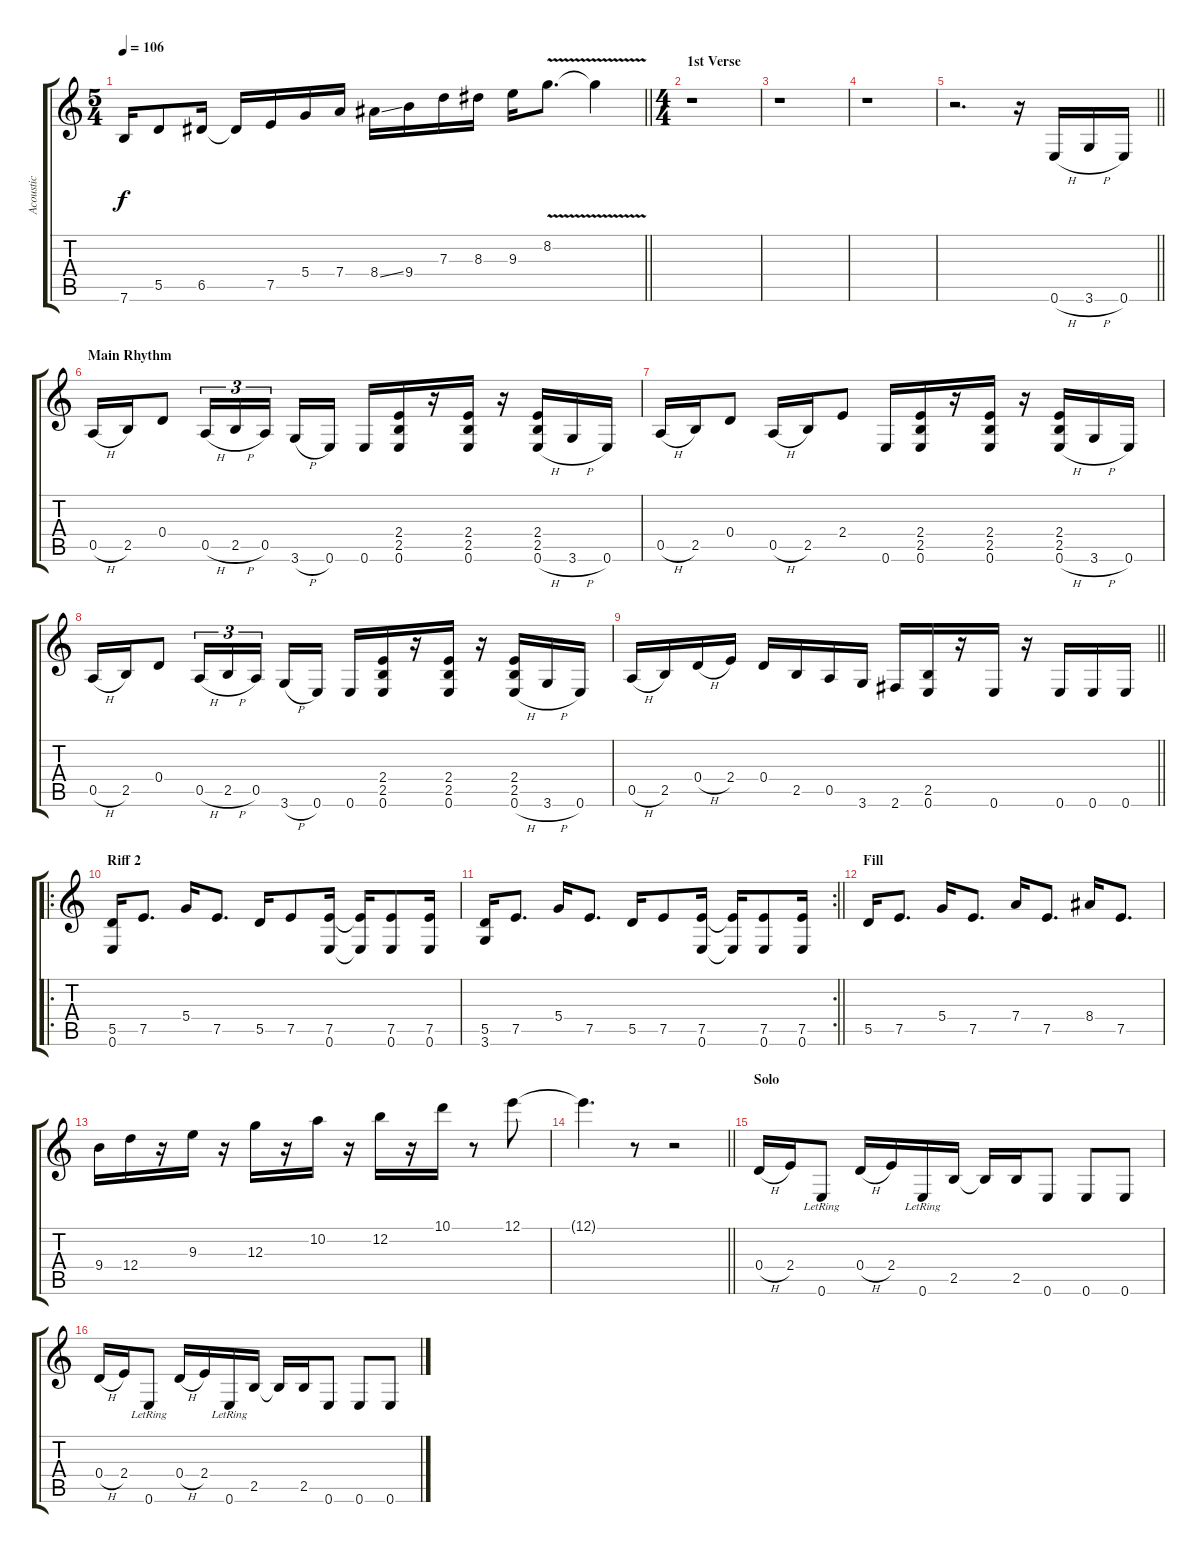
\track ("Acoustic" "Acoustic") {instrument acousticguitarsteel}
\staff {score tabs}
\tuning (E4 B3 G3 D3 A2 E2) {hide}
\ts (5 4)
\tempo 106
\clef g2
\barLineRight lightlight
\ks c
7.6.16{dy f} 5.5.8 6.5.16 6.5{t}.16 7.5.16 5.4.16 7.4.16 8.4{ss}.16 9.4.16 7.3.16 8.3.16 9.3.16 8.2{v}.8{d} 8.2{t}.4 |
\ts (4 4)
\section ("" "1st Verse")
r.1 |
r.1 |
r.1 |
\barLineRight lightlight
r.2{d} r.16 0.6{h}.16 3.6{h}.16 0.6.16 |
\section ("" "Main Rhythm")
0.5{h}.16 2.5.16 0.4.8 0.5{h}.16{tu (3 2)} 2.5{h}.16{tu (3 2)} 0.5.16{tu (3 2) beam splitsecondary} 3.6{h}.16 0.6.16 0.6.16 (2.4 2.5 0.6).16 r.16 (2.4 2.5 0.6).16 r.16 (2.4 2.5 0.6{h}).16 3.6{h}.16 0.6.16 |
0.5{h}.16 2.5.16 0.4.8 0.5{h}.16 2.5.16 2.4.8 0.6.16 (2.4 2.5 0.6).16 r.16 (2.4 2.5 0.6).16 r.16 (2.4 2.5 0.6{h}).16 3.6{h}.16 0.6.16 |
0.5{h}.16 2.5.16 0.4.8 0.5{h}.16{tu (3 2)} 2.5{h}.16{tu (3 2)} 0.5.16{tu (3 2) beam splitsecondary} 3.6{h}.16 0.6.16 0.6.16 (2.4 2.5 0.6).16 r.16 (2.4 2.5 0.6).16 r.16 (2.4 2.5 0.6{h}).16 3.6{h}.16 0.6.16 |
\barLineRight lightlight
0.5{h}.16 2.5.16 0.4{h}.16 2.4.16 0.4.16 2.5.16 0.5.16 3.6.16 2.6.16 (2.5 0.6).16 r.16 0.6.16 r.16 0.6.16 0.6.16 0.6.16 |
\ro
\section ("" "Riff 2")
(5.5 0.6).16 7.5.8{d} 5.4.16 7.5.8{d} 5.5.16 7.5.8 (7.5 0.6).16 (7.5{t} 0.6{t}).16 (7.5 0.6).8 (7.5 0.6).16 |
\rc 2
\barLineRight lightlight
(5.5 3.6).16 7.5.8{d} 5.4.16 7.5.8{d} 5.5.16 7.5.8 (7.5 0.6).16 (7.5{t} 0.6{t}).16 (7.5 0.6).8 (7.5 0.6).16 |
\section ("" "Fill")
5.5.16 7.5.8{d} 5.4.16 7.5.8{d} 7.4.16 7.5.8{d} 8.4.16 7.5.8{d} |
9.4.16 12.4.16 r.16 9.3.16 r.16 12.3.16 r.16 10.2.16 r.16 12.2.16 r.16 10.1.16 r.8 12.1.8 |
\barLineRight lightlight
12.1{t}.4{d} r.8 r.2 |
\section ("" "Solo")
0.4{h}.16 2.4.16 0.6{lr}.8 0.4{h}.16 2.4.16 0.6{lr}.16 2.5.16 2.5{t}.16 2.5.16 0.6.8 0.6.8 0.6.8 |
0.4{h}.16 2.4.16 0.6{lr}.8 0.4{h}.16 2.4.16 0.6{lr}.16 2.5.16 2.5{t}.16 2.5.16 0.6.8 0.6.8 0.6.8
